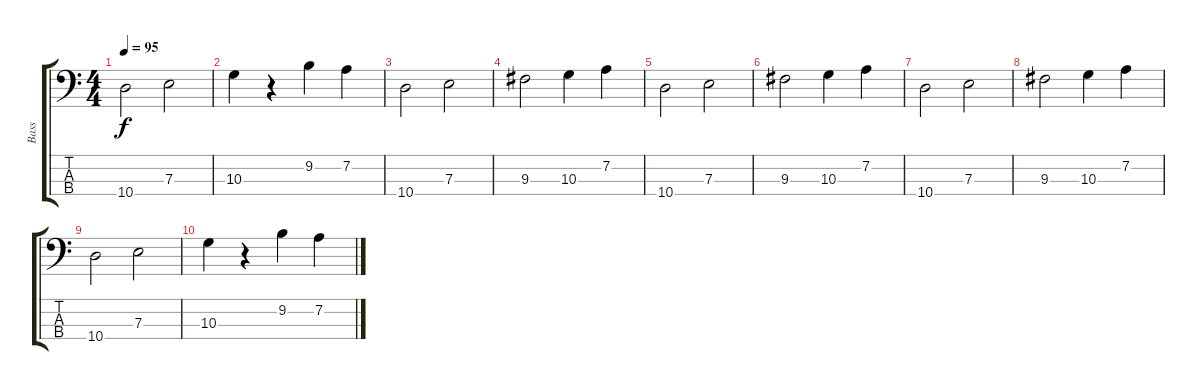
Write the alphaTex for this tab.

\track ("Bass" "Bass") {instrument electricbassfinger}
\staff {score tabs}
\tuning (G2 D2 A1 E1) {hide}
\ts (4 4)
\tempo 95
\clef f4
\ks c
10.4.2{dy f} 7.3.2 |
10.3.4 r.4 9.2.4 7.2.4 |
10.4.2 7.3.2 |
9.3.2 10.3.4 7.2.4 |
10.4.2 7.3.2 |
9.3.2 10.3.4 7.2.4 |
10.4.2 7.3.2 |
9.3.2 10.3.4 7.2.4 |
10.4.2 7.3.2 |
10.3.4 r.4 9.2.4 7.2.4
